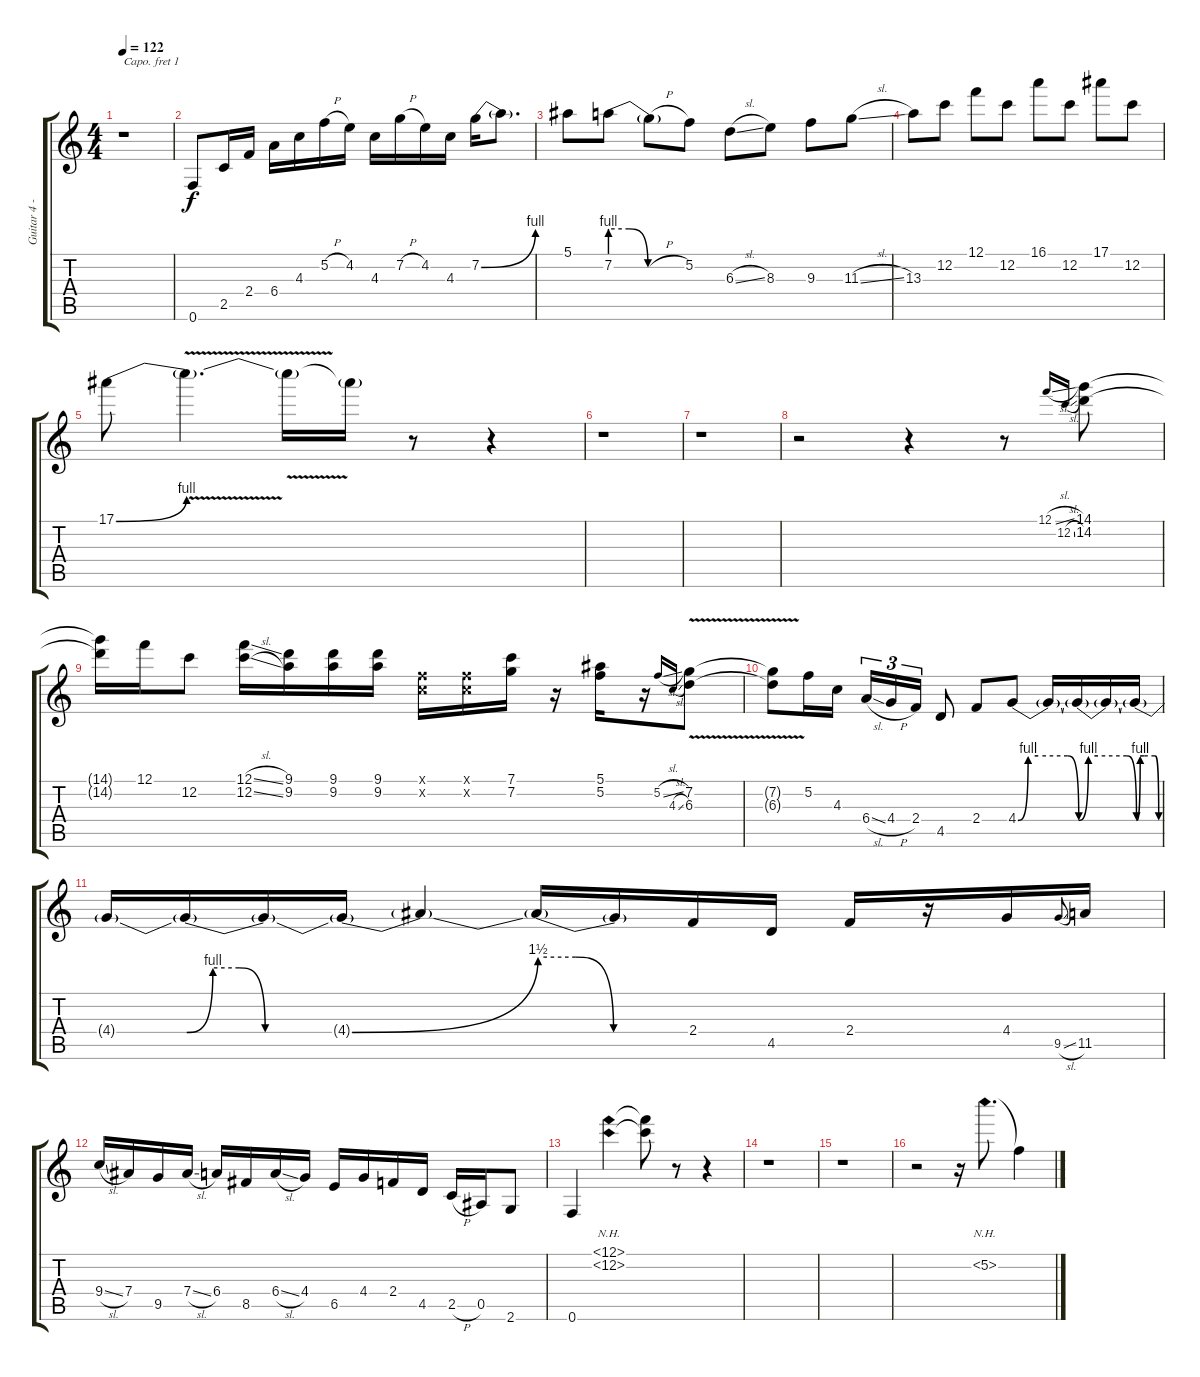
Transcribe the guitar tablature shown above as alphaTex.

\track ("Guitar 4 - Keith Urban" "Guitar 4 -") {instrument overdrivenguitar}
\staff {score tabs}
\capo 1
\tuning (E4 B3 G3 D3 A2 E2) {hide}
\ts (4 4)
\tempo 122
\clef g2
\ks c
r.1{dy f} |
0.6.8 2.5.16 2.4.16 6.4.16 4.3.16 5.2{h}.16 4.2.16 4.3.16 7.2{h}.16 4.2.16 4.3.16 7.2{be (bend 0 0 60 4)}.16 7.2{t}.8{d} |
5.1.8 7.2{be (custom 0 4 15 4 30 0 60 0)}.8 7.2{h t}.8 5.2.8 6.3{sl}.8 8.3.8 9.3.8 11.3{sl}.8 |
13.3.8 12.2.8 12.1.8 12.2.8 16.1.8 12.2.8 17.1.8 12.2.8 |
17.1{be (bend 0 0 60 4)}.8 17.1{v t}.4{d} 17.1{t}.16 17.1{t}.16 r.8 r.4 |
r.1 |
r.1 |
r.2 r.4 r.8 12.1{sl}.16{gr onbeat} 12.2{sl}.16{gr onbeat} (14.1 14.2).8 |
(14.1{t} 14.2{t}).16 12.1.16 12.2.8 (12.1{sl} 12.2{sl}).16 (9.1 9.2).16 (9.1 9.2).16 (9.1 9.2).16 (0.1{x} 0.2{x}).16 (0.1{x} 0.2{x}).16 (7.1 7.2).16 r.16 (5.1 5.2).16 r.16 5.2{sl}.16{gr onbeat} 4.3{sl}.16{gr onbeat} (7.2{v} 6.3{v}).8 |
(7.2{t} 6.3{t}).8 5.2.16 4.3.16 6.4{sl}.16{tu (3 2)} 4.4{h}.16{tu (3 2)} 2.4.16{tu (3 2)} 4.5.8 2.4.8 4.4{be (custom 0 0 10 4 20 4 49 4 60 0)}.8 4.4{t}.16 4.4{be (custom 0 0 10 4 20 4 50 4 60 0) t}.16 4.4{t}.16 4.4{be (custom 0 0 10 4 20 4 50 4 60 0) t}.16 |
4.4{t}.16 4.4{be (custom 0 0 10 4 20 4 30 0 60 0) t}.16 4.4{t}.16 4.4{be (bend 0 0 60 6) t}.16 4.4{t}.4 4.4{be (custom 0 6 15 6 30 0 60 0) t}.16 4.4{t}.16 2.4.16 4.5.16 2.4.16 r.16 4.4.16 9.5{sl}.8{gr onbeat} 11.5.16 |
9.4{sl}.16 7.4.16 9.5.16 7.4{sl}.16 6.4.16 8.5.16 6.4{sl}.16 4.4.16 6.5.16 4.4.16 2.4.16 4.5.16 2.5{h}.16 0.5.16 2.6.8 |
0.6.4 (12.1{nh} 12.2{nh}).4 (12.1{t} 12.2{t}).8 r.8 r.4 |
r.1 |
r.1 |
r.2 r.16 5.2{nh}.8{d} 5.2{t}.4
